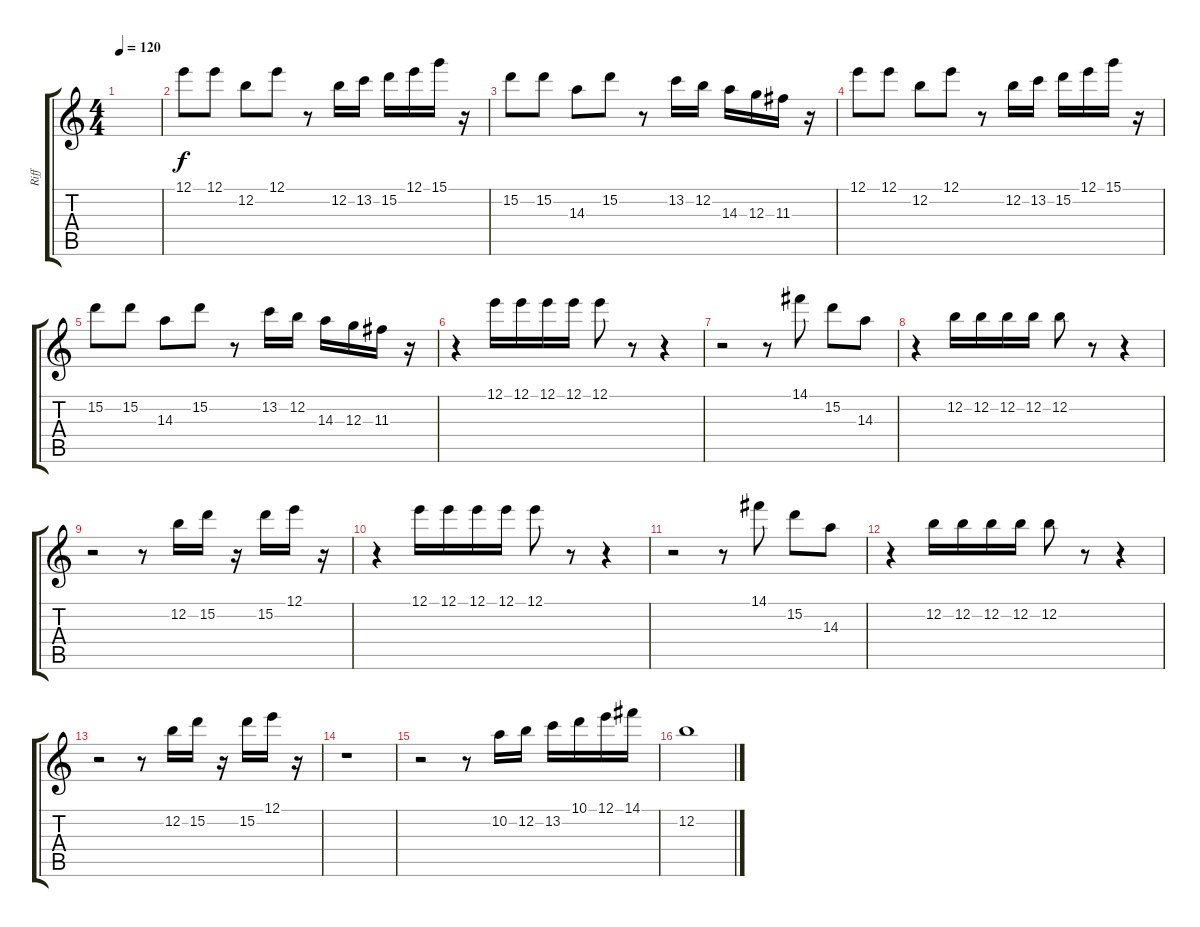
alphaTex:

\track ("Riff" "Riff") {instrument distortionguitar}
\staff {score tabs}
\tuning (E4 B3 G3 D3 A2 E2) {hide}
\ts (4 4)
\tempo 120
\clef g2
\ks c
|
12.1.8 12.1.8 12.2.8 12.1.8 r.8 12.2.16 13.2.16 15.2.16 12.1.16 15.1.16 r.16 |
15.2.8 15.2.8 14.3.8 15.2.8 r.8 13.2.16 12.2.16 14.3.16 12.3.16 11.3.16 r.16 |
12.1.8 12.1.8 12.2.8 12.1.8 r.8 12.2.16 13.2.16 15.2.16 12.1.16 15.1.16 r.16 |
15.2.8 15.2.8 14.3.8 15.2.8 r.8 13.2.16 12.2.16 14.3.16 12.3.16 11.3.16 r.16 |
r.4 12.1.16 12.1.16 12.1.16 12.1.16 12.1.8 r.8 r.4 |
r.2 r.8 14.1.8 15.2.8 14.3.8 |
r.4 12.2.16 12.2.16 12.2.16 12.2.16 12.2.8 r.8 r.4 |
r.2 r.8 12.2.16 15.2.16 r.16 15.2.16 12.1.16 r.16 |
r.4 12.1.16 12.1.16 12.1.16 12.1.16 12.1.8 r.8 r.4 |
r.2 r.8 14.1.8 15.2.8 14.3.8 |
r.4 12.2.16 12.2.16 12.2.16 12.2.16 12.2.8 r.8 r.4 |
r.2 r.8 12.2.16 15.2.16 r.16 15.2.16 12.1.16 r.16 |
r.1 |
r.2 r.8 10.2.16 12.2.16 13.2.16 10.1.16 12.1.16 14.1.16 |
12.2.1
